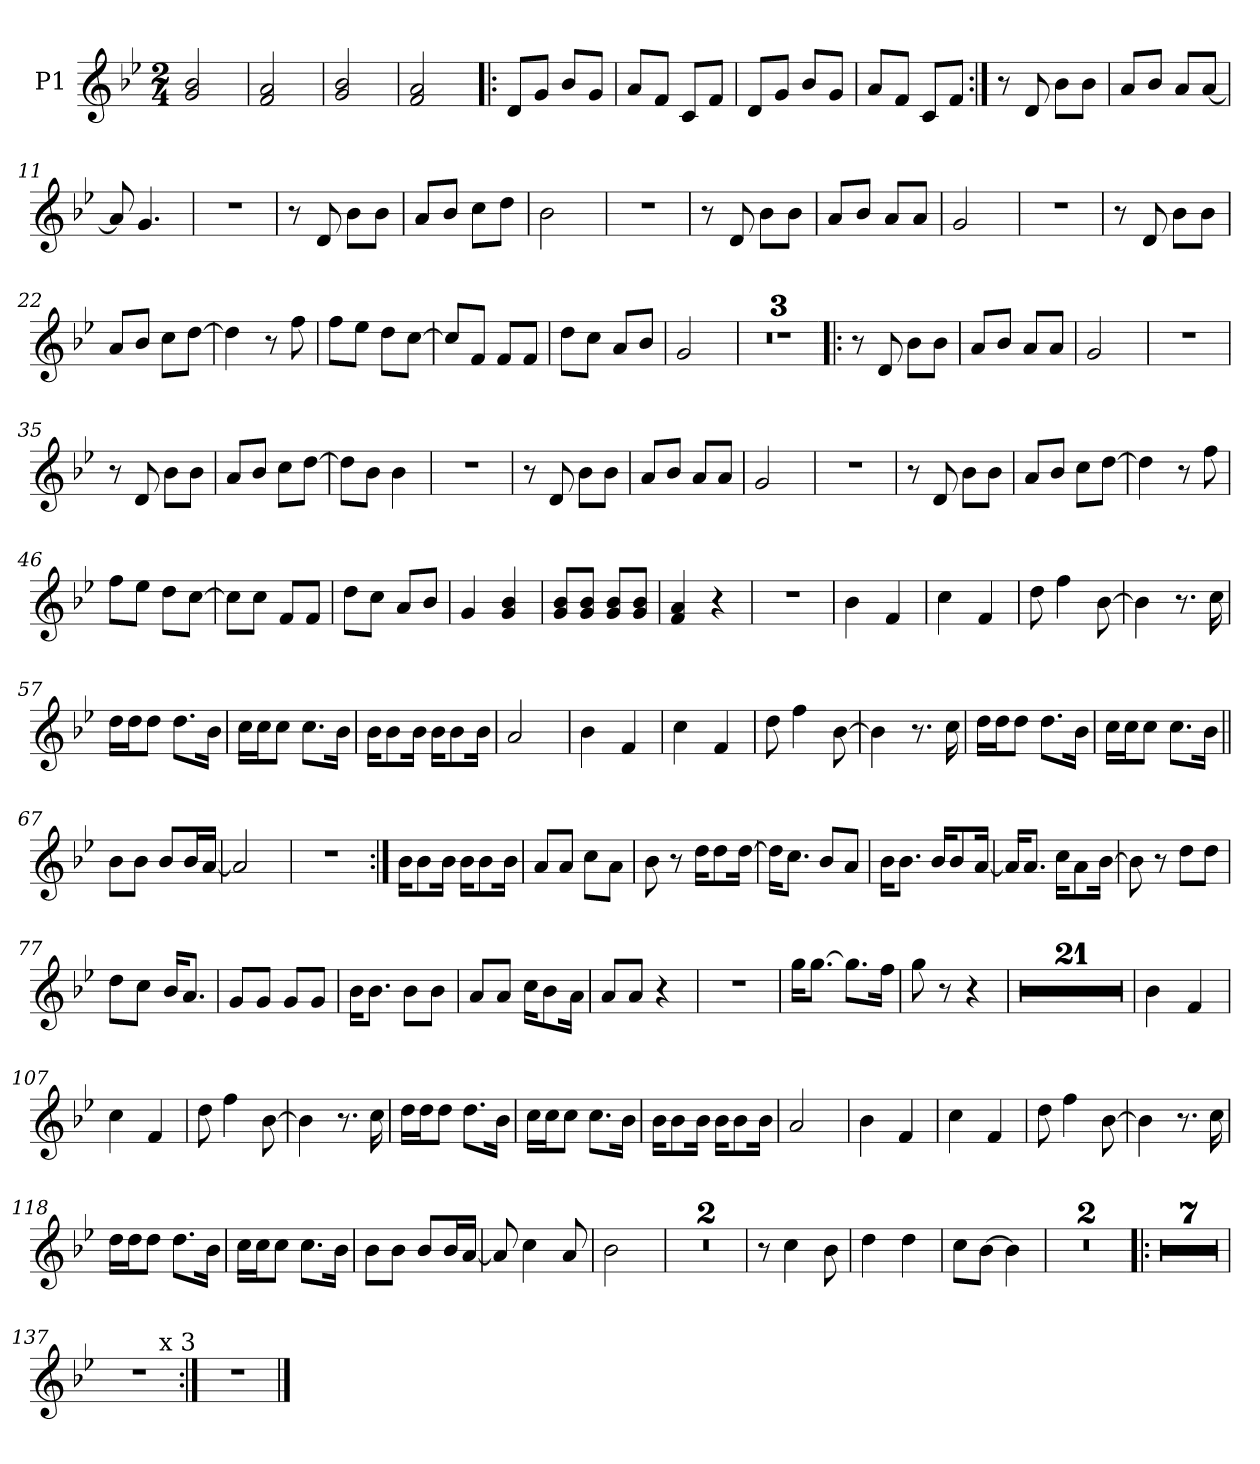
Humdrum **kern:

**kern
*part1
*staff1
*I"P1
*clefG2
*k[b-e-]
*g:
*M2/4
*MM95
=1
2g/ 2b-/
=2
2f/ 2a/
=3
2g/ 2b-/
=4
2f/ 2a/
=5!|:
8d/L
8g/J
8b-/L
8g/J
=6
8a/L
8f/J
8c/L
8f/J
=7
8d/L
8g/J
8b-/L
8g/J
=8
8a/L
8f/J
8c/L
8f/J
!!LO:LB:g=z
=9:|!
8r
8d/
8b-\L
8b-\J
=10
8a/L
8b-/J
8a/L
[<8a/J
=11
8a/]
4.g/
=12
2r
=13
8r
8d/
8b-\L
8b-\J
=14
8a/L
8b-/J
8cc\L
8dd\J
=15
2b-\
=16
2r
=17
8r
8d/
8b-\L
8b-\J
!!LO:LB:g=z
=18
8a/L
8b-/J
8a/L
8a/J
=19
2g/
=20
2r
=21
8r
8d/
8b-\L
8b-\J
=22
8a/L
8b-/J
8cc\L
[>8dd\J
=23
4dd\]
8r
8ff\
=24
8ff\L
8ee-\J
8dd\L
[>8cc\J
=25
8cc/L]
8f/J
8f/L
8f/J
=26
8dd\L
8cc\J
8a/L
8b-/J
!!LO:LB:g=z
=27
2g/
=28
2r
=29
2r
=30
2r
=31!|:
8r
8d/
8b-\L
8b-\J
=32
8a/L
8b-/J
8a/L
8a/J
=33
2g/
=34
2r
=35
8r
8d/
8b-\L
8b-\J
=36
8a/L
8b-/J
8cc\L
[>8dd\J
!!LO:LB:g=z
=37
8dd\L]
8b-\J
4b-\
=38
2r
=39
8r
8d/
8b-\L
8b-\J
=40
8a/L
8b-/J
8a/L
8a/J
=41
2g/
=42
2r
=43
8r
8d/
8b-\L
8b-\J
=44
8a/L
8b-/J
8cc\L
[>8dd\J
=45
4dd\]
8r
8ff\
!!LO:LB:g=z
=46
8ff\L
8ee-\J
8dd\L
[>8cc\J
=47
8cc\L]
8cc\J
8f/L
8f/J
=48
8dd\L
8cc\J
8a/L
8b-/J
=49
4g/
4g/ 4b-/
=50
8g/ 8b-/L
8g/ 8b-/J
8g/ 8b-/L
8g/ 8b-/J
=51
4f/ 4a/
4r
=52
2r
=53
4b-\
4f/
=54
4cc\
4f/
=55
8dd\
4ff\
[>8b-\
!!LO:LB:g=z
=56
4b-\]
8.r
16cc\
=57
16dd\LL
16dd\J
8dd\J
8.dd\L
16b-\Jk
=58
16cc\LL
16cc\J
8cc\J
8.cc\L
16b-\Jk
=59
16b-\KL
8b-\
16b-\Jk
16b-\KL
8b-\
16b-\Jk
=60
2a/
=61
4b-\
4f/
=62
4cc\
4f/
=63
8dd\
4ff\
[>8b-\
=64
4b-\]
8.r
16cc\
!!LO:LB:g=z
=65
16dd\LL
16dd\J
8dd\J
8.dd\L
16b-\Jk
=66
16cc\LL
16cc\J
8cc\J
8.cc\L
16b-\Jk
=67||
8b-\L
8b-\J
8b-/L
16b-/L
[<16a/JJ
=68
2a/]
=69
2r
=70:|!
16b-\KL
8b-\
16b-\Jk
16b-\KL
8b-\
16b-\Jk
=71
8a/L
8a/J
8cc\L
8a\J
=72
8b-\
8r
16dd\KL
8dd\
[>16dd\Jk
!!LO:LB:g=z
=73
16dd\KL]
8.cc\J
8b-/L
8a/J
=74
16b-\KL
8.b-\J
16b-/KL
8b-/
[<16a/Jk
=75
16a/KL]
8.a/J
16cc\KL
8a\
[>16b-\Jk
=76
8b-\]
8r
8dd\L
8dd\J
=77
8dd\L
8cc\J
16b-/KL
8.a/J
=78
8g/L
8g/J
8g/L
8g/J
=79
16b-\KL
8.b-\J
8b-\L
8b-\J
=80
8a/L
8a/J
16cc\KL
8b-\
16a\Jk
!!LO:LB:g=z
=81
8a/L
8a/J
4r
=82
2r
=83
16gg\KL
[>8.gg\J
8.gg\L]
16ff\Jk
=84
8gg\
8r
4r
=85
2r
=86
2r
=87
2r
=88
2r
=89
2r
=90
2r
=91
2r
!!LO:PB:g=z
=92
2r
=93
2r
=94
2r
=95
2r
=96
2r
=97
2r
=98
2r
=99
2r
=100
2r
=101
2r
=102
2r
=103
2r
!!LO:LB:g=z
=104
2r
=105
2r
=106
4b-\
4f/
=107
4cc\
4f/
=108
8dd\
4ff\
[>8b-\
=109
4b-\]
8.r
16cc\
=110
16dd\LL
16dd\J
8dd\J
8.dd\L
16b-\Jk
=111
16cc\LL
16cc\J
8cc\J
8.cc\L
16b-\Jk
=112
16b-\KL
8b-\
16b-\Jk
16b-\KL
8b-\
16b-\Jk
!!LO:LB:g=z
=113
2a/
=114
4b-\
4f/
=115
4cc\
4f/
=116
8dd\
4ff\
[>8b-\
=117
4b-\]
8.r
16cc\
=118
16dd\LL
16dd\J
8dd\J
8.dd\L
16b-\Jk
=119
16cc\LL
16cc\J
8cc\J
8.cc\L
16b-\Jk
=120
8b-\L
8b-\J
8b-/L
16b-/L
[<16a/JJ
=121
8a/]
4cc\
8a/
!!LO:LB:g=z
=122
2b-\
=123
2r
=124
2r
=125
8r
4cc\
8b-\
=126
4dd\
4dd\
=127
8cc\L
[>8b-\J
4b-\]
=128
2r
=129
2r
=130!|:
2r
=131
2r
=132
2r
!!LO:LB:g=z
=133
2r
=134
2r
=135
2r
=136
2r
=137
*^
2r	4.ryy
!	!LO:TX:a:t=x 3
.	8ryy
*v	*v
=138:|!
2r
==
*-
